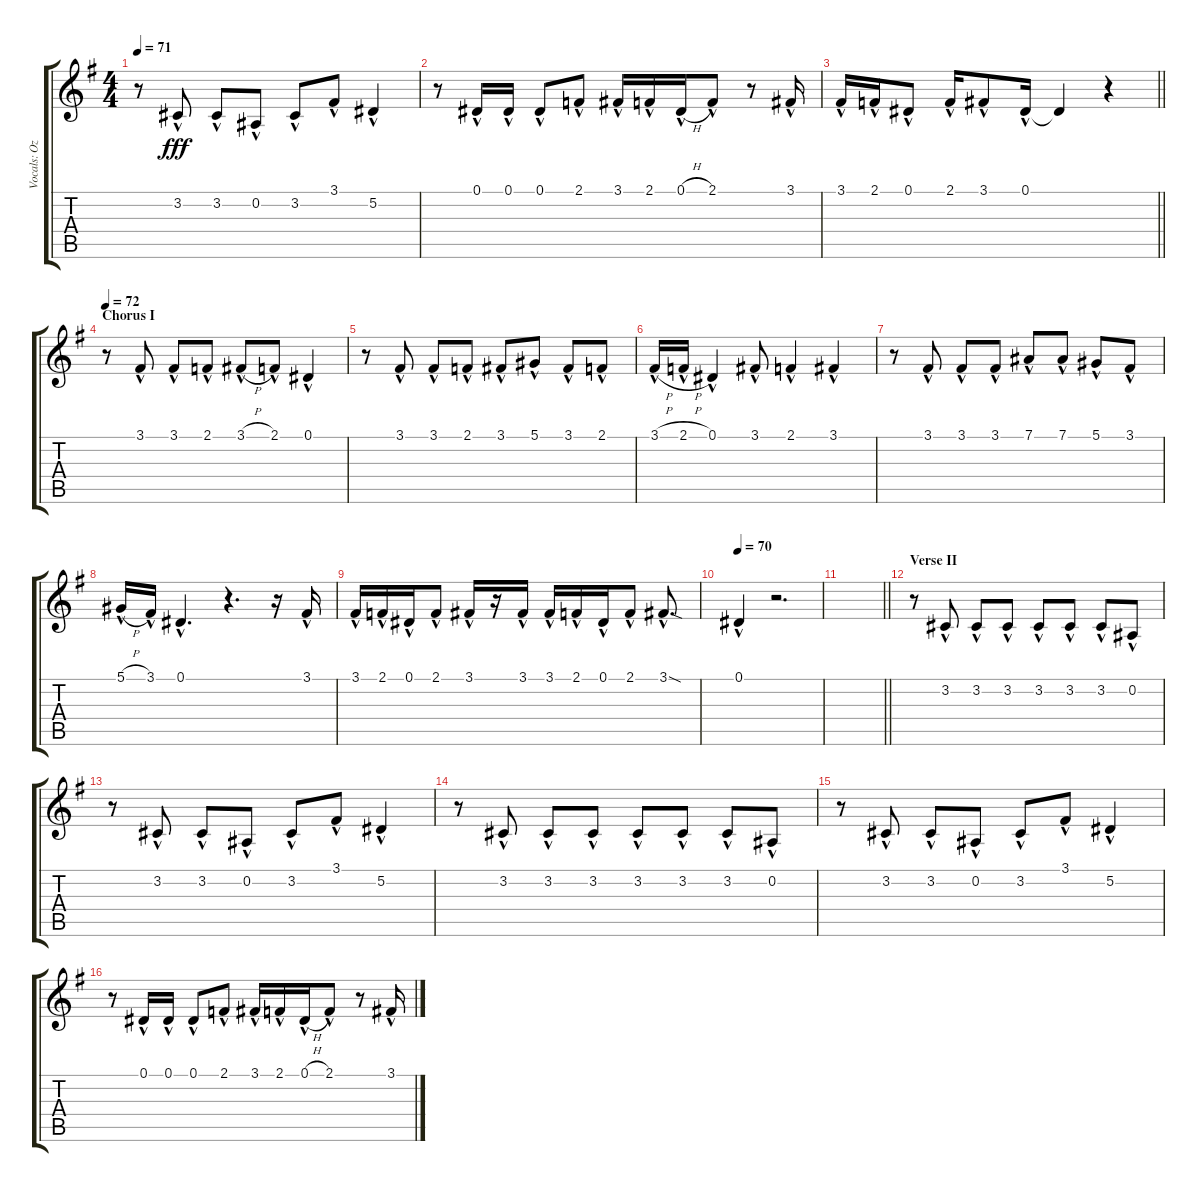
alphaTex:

\track ("Vocals: Ozzy" "Vocals: Oz") {instrument lead2sawtooth}
\staff {score tabs}
\tuning (Eb4 Bb3 Gb3 Db3 Ab2 Eb2) {hide}
\ts (4 4)
\tempo 71
\clef g2
\ks g
r.8{dy fff} 3.2{hac}.8 3.2{hac}.8 0.2{hac}.8 3.2{hac}.8 3.1{hac}.8 5.2{hac}.4 |
r.8 0.1{hac}.16 0.1{hac}.16 0.1{hac}.8 2.1{hac}.8 3.1{hac}.16 2.1{hac}.16 0.1{h hac}.16 2.1{hac}.8 r.8 3.1{hac}.16 |
\barLineRight lightlight
3.1{hac}.16 2.1{hac}.16 0.1{hac}.8 2.1{hac}.16 3.1{hac}.8 0.1{hac}.16 0.1{t}.4 r.4 |
\section ("" "Chorus I")
\tempo 72
r.8 3.1{hac}.8 3.1{hac}.8 2.1{hac}.8 3.1{h hac}.8 2.1{hac}.8 0.1{hac}.4 |
r.8 3.1{hac}.8 3.1{hac}.8 2.1{hac}.8 3.1{hac}.8 5.1{hac}.8 3.1{hac}.8 2.1{hac}.8 |
3.1{h hac}.16 2.1{h hac}.16 0.1{hac}.4 3.1{hac}.8 2.1{hac}.4 3.1{hac}.4 |
r.8 3.1{hac}.8 3.1{hac}.8 3.1{hac}.8 7.1{hac}.8 7.1{hac}.8 5.1{hac}.8 3.1{hac}.8 |
5.1{h hac}.16 3.1{hac}.16 0.1{hac}.4{d} r.4{d} r.16 3.1{hac}.16 |
3.1{hac}.16 2.1{hac}.16 0.1{hac}.16 2.1{hac}.8 3.1{hac}.16 r.16 3.1{hac}.16 3.1{hac}.16 2.1{hac}.16 0.1{hac}.16 2.1{hac}.8 3.1{sod hac}.8{d} |
\tempo 70
0.1{hac}.4 r.2{d} |
\barLineRight lightlight
|
\section ("" "Verse II")
r.8 3.2{hac}.8 3.2{hac}.8 3.2{hac}.8 3.2{hac}.8 3.2{hac}.8 3.2{hac}.8 0.2{hac}.8 |
r.8 3.2{hac}.8 3.2{hac}.8 0.2{hac}.8 3.2{hac}.8 3.1{hac}.8 5.2{hac}.4 |
r.8 3.2{hac}.8 3.2{hac}.8 3.2{hac}.8 3.2{hac}.8 3.2{hac}.8 3.2{hac}.8 0.2{hac}.8 |
r.8 3.2{hac}.8 3.2{hac}.8 0.2{hac}.8 3.2{hac}.8 3.1{hac}.8 5.2{hac}.4 |
r.8 0.1{hac}.16 0.1{hac}.16 0.1{hac}.8 2.1{hac}.8 3.1{hac}.16 2.1{hac}.16 0.1{h hac}.16 2.1{hac}.8 r.8 3.1{hac}.16
